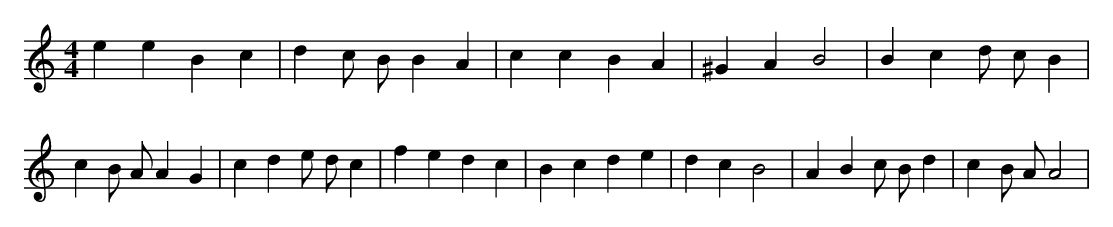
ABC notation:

X:1
M:4/4
L:1/8
K:C
e2 e2 B2 c2 | d2 c B B2 A2 | c2 c2 B2 A2 | ^G2 A2 B4 | B2 c2 d c B2 | c2 B A A2 G2 | c2 d2 e d c2 | f2 e2 d2 c2 | B2 c2 d2 e2 | d2 c2 B4 | A2 B2 c B d2 | c2 B A A4 |
